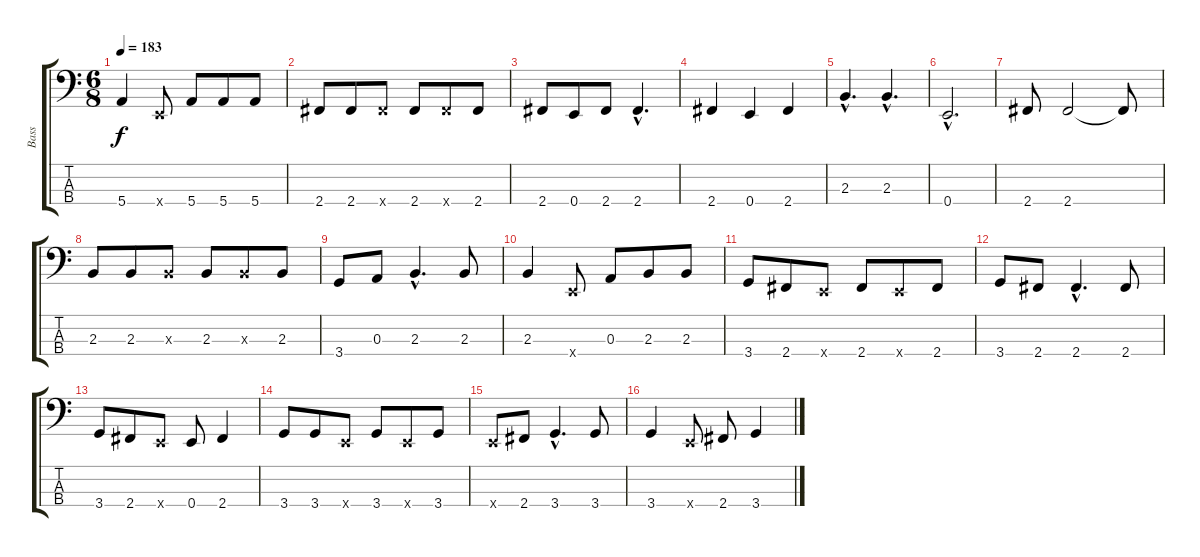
\track ("Bass" "Bass") {instrument electricbassfinger}
\staff {score tabs}
\tuning (G2 D2 A1 E1) {hide}
\ts (6 8)
\tempo 183
\clef f4
\ks c
5.4.4{dy f} 0.4{x}.8 5.4.8 5.4.8 5.4.8 |
2.4.8 2.4.8 2.4{x}.8 2.4.8 2.4{x}.8 2.4.8 |
2.4.8 0.4.8 2.4.8 2.4{hac}.4{d} |
2.4.4 0.4.4 2.4.4 |
2.3{hac}.4{d} 2.3{hac}.4{d} |
0.4{hac}.2{d} |
2.4.8 2.4.2 2.4{t}.8 |
2.3.8 2.3.8 2.3{x}.8 2.3.8 2.3{x}.8 2.3.8 |
3.4.8 0.3.8 2.3{hac}.4{d} 2.3.8 |
2.3.4 0.4{x}.8 0.3.8 2.3.8 2.3.8 |
3.4.8 2.4.8 0.4{x}.8 2.4.8 0.4{x}.8 2.4.8 |
3.4.8 2.4.8 2.4{hac}.4{d} 2.4.8 |
3.4.8 2.4.8 0.4{x}.8 0.4.8 2.4.4 |
3.4.8 3.4.8 0.4{x}.8 3.4.8 0.4{x}.8 3.4.8 |
0.4{x}.8 2.4.8 3.4{hac}.4{d} 3.4.8 |
3.4.4 0.4{x}.8 2.4.8 3.4.4
